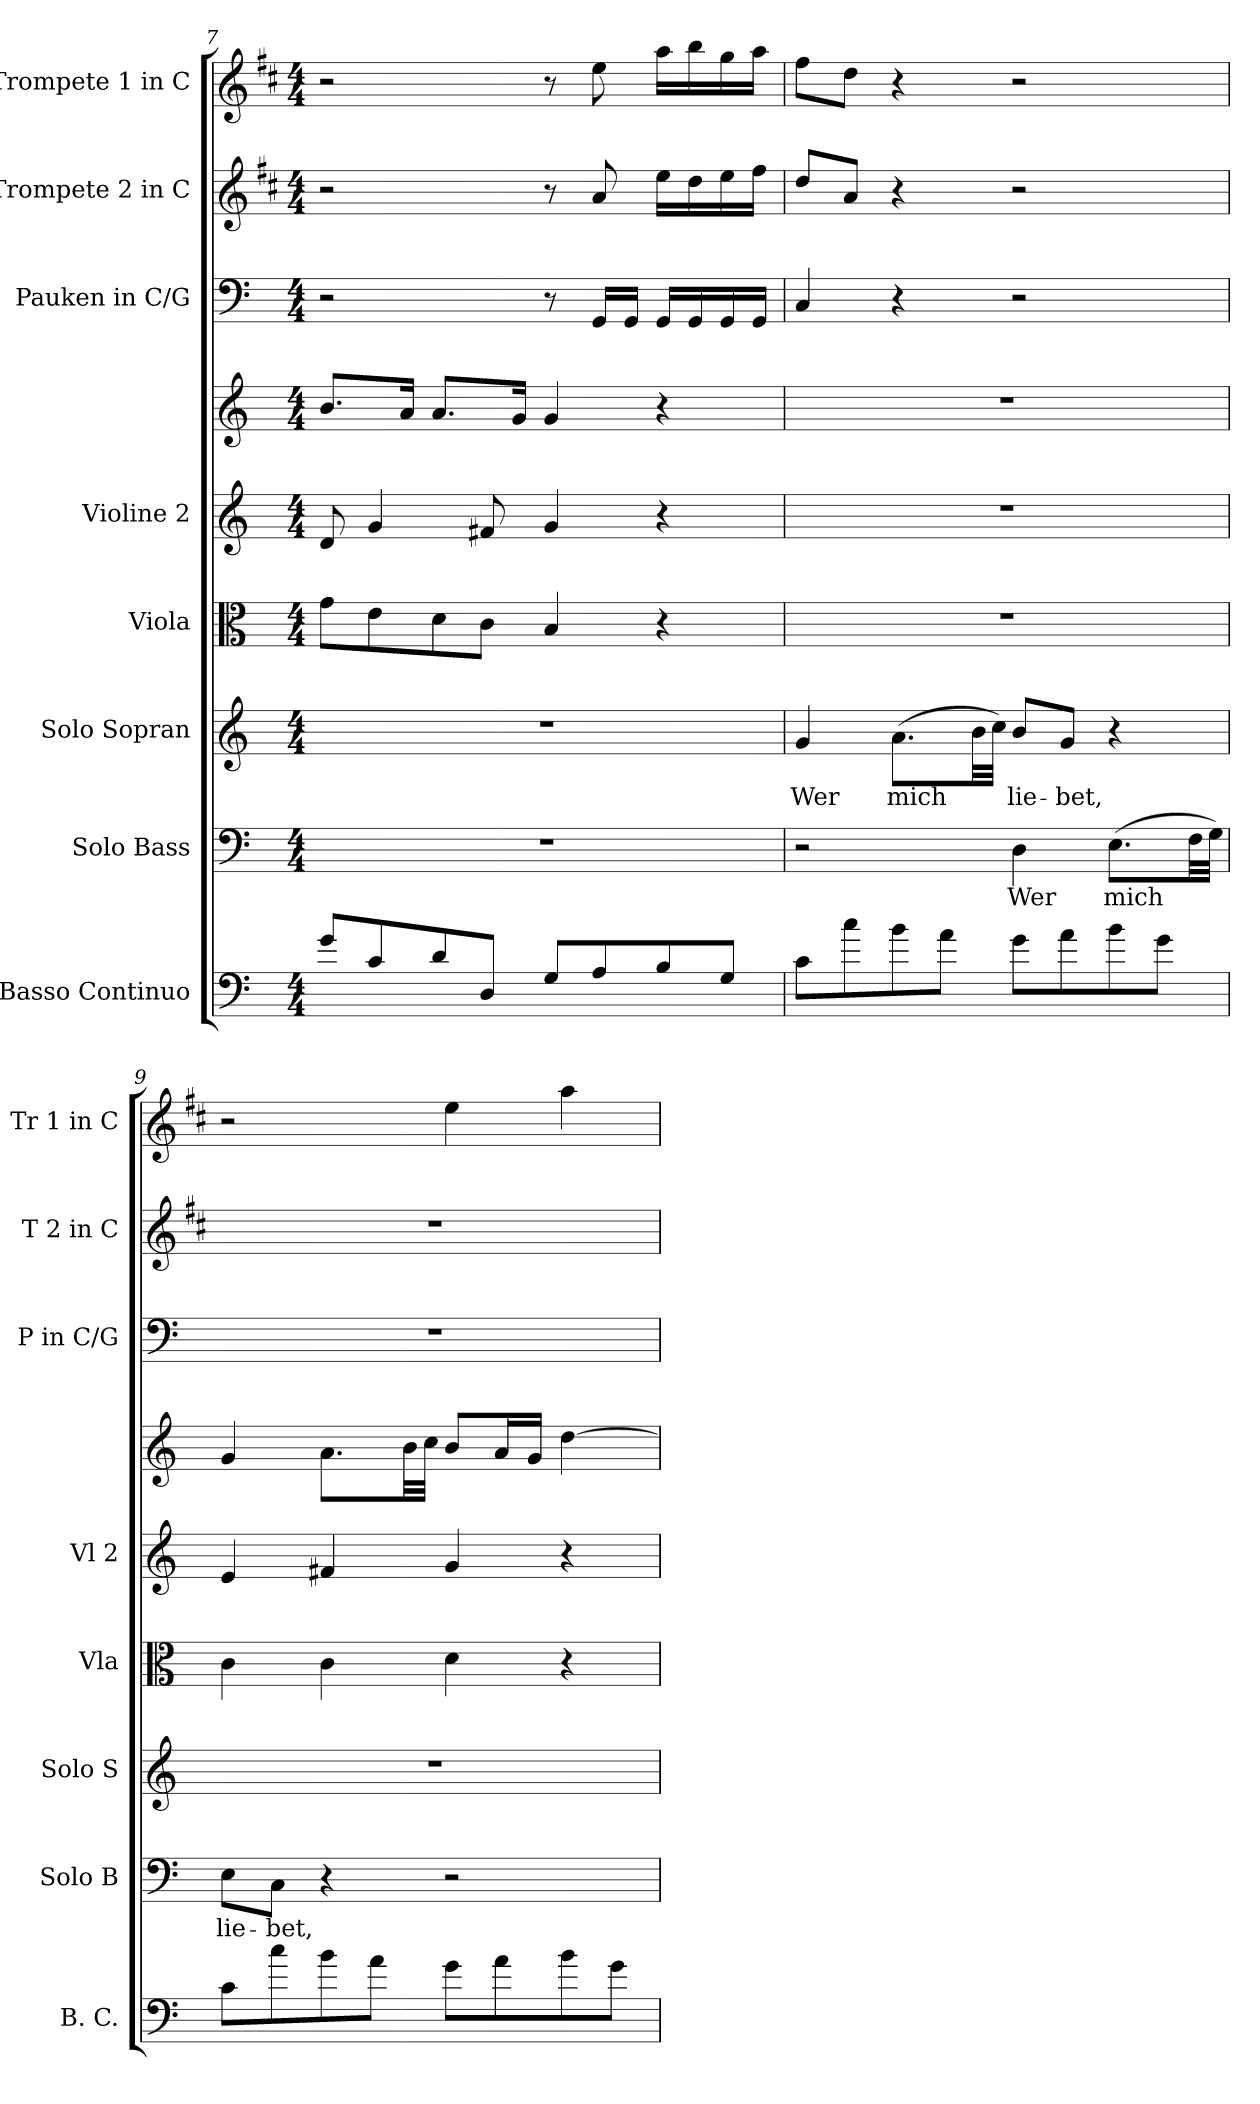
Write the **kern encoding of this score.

**kern	**kern	**text	**kern	**text	**kern	**kern	**kern	**kern	**kern	**kern
*part8	*part7	*part7	*part6	*part6	*part5	*part4	*part4	*part3	*part2	*part1
*staff9	*staff8	*staff8	*staff7	*staff7	*staff6	*staff5	*staff4	*staff3	*staff2	*staff1
*I"Basso Continuo	*I"Solo Bass	*	*I"Solo Sopran	*	*I"Viola	*I"Violine 2	*	*I"Pauken in C/G	*I"Trompete 2 in C	*I"Trompete 1 in C
*I'B. C.	*I'Solo B	*	*I'Solo S	*	*I'Vla	*I'Vl 2	*	*I'P in C/G	*I'T 2 in C	*I'Tr 1 in C
!!LO:PB:g=z
*clefF4	*clefF4	*	*clefG2	*	*clefC3	*clefG2	*clefG2	*clefF4	*clefG2	*clefG2
*ITrd7c12	*	*	*	*	*	*	*	*	*ITrd1c2	*ITrd1c2
*k[]	*k[]	*	*k[]	*	*k[]	*k[]	*k[]	*k[]	*k[]	*k[]
*M4/4	*M4/4	*	*M4/4	*	*M4/4	*M4/4	*M4/4	*M4/4	*M4/4	*M4/4
=7	=7	=7	=7	=7	=7	=7	=7	=7	=7	=7
8G/L	1r	.	1r	.	8g\L	8d/	8.b/L	2r	2r	2r
8C/	.	.	.	.	8e\	4g/	.	.	.	.
.	.	.	.	.	.	.	16a/Jk	.	.	.
8D/	.	.	.	.	8d\	.	8.a/L	.	.	.
8DD/J	.	.	.	.	8c\J	8f#X/	.	.	.	.
.	.	.	.	.	.	.	16g/Jk	.	.	.
8GG/L	.	.	.	.	4B/	4g/	4g/	8r	8r	8r
8AA/	.	.	.	.	.	.	.	16GG/LL	8g/	8dd\
.	.	.	.	.	.	.	.	16GG/JJ	.	.
8BB/	.	.	.	.	4r	4r	4r	16GG/LL	16dd\LL	16gg\LL
.	.	.	.	.	.	.	.	16GG/	16cc\	16aa\
8GG/J	.	.	.	.	.	.	.	16GG/	16dd\	16ff\
.	.	.	.	.	.	.	.	16GG/JJ	16ee\JJ	16gg\JJ
=8	=8	=8	=8	=8	=8	=8	=8	=8	=8	=8
!	!	!	!	!LO:LY:b	!	!	!	!	!	!
8C\L	2r	.	4g/	Wer	1r	1r	1r	4C/	8cc/L	8ee\L
8c\	.	.	.	.	.	.	.	.	8g/J	8cc\J
!	!	!	!	!LO:LY:b	!	!	!	!	!	!
8B\	.	.	(8.a\L	mich	.	.	.	4r	4r	4r
8A\J	.	.	.	.	.	.	.	.	.	.
.	.	.	32b\LL	.	.	.	.	.	.	.
.	.	.	32cc\JJJ)	.	.	.	.	.	.	.
!	!	!LO:LY:b	!	!LO:LY:b	!	!	!	!	!	!
8G\L	4D\	Wer	8b/L	lie-	.	.	.	2r	2r	2r
!	!	!	!	!LO:LY:b	!	!	!	!	!	!
8A\	.	.	8g/J	bet,	.	.	.	.	.	.
!	!	!LO:LY:b	!	!	!	!	!	!	!	!
8B\	(8.E\L	mich	4r	.	.	.	.	.	.	.
8G\J	.	.	.	.	.	.	.	.	.	.
.	32F\LL	.	.	.	.	.	.	.	.	.
.	32G\JJJ)	.	.	.	.	.	.	.	.	.
=9	=9	=9	=9	=9	=9	=9	=9	=9	=9	=9
!	!	!LO:LY:b	!	!	!	!	!	!	!	!
8C\L	8E\L	lie-	1r	.	4c\	4e/	4g/	1r	1r	2r
!	!	!LO:LY:b	!	!	!	!	!	!	!	!
8c\	8C\J	bet,	.	.	.	.	.	.	.	.
8B\	4r	.	.	.	4c\	4f#X/	8.a\L	.	.	.
8A\J	.	.	.	.	.	.	.	.	.	.
.	.	.	.	.	.	.	32b\LL	.	.	.
.	.	.	.	.	.	.	32cc\JJJ	.	.	.
8G\L	2r	.	.	.	4d\	4g/	8b/L	.	.	4dd\
8A\	.	.	.	.	.	.	16a/L	.	.	.
.	.	.	.	.	.	.	16g/JJ	.	.	.
8B\	.	.	.	.	4r	4r	[4dd\	.	.	4gg\
8G\J	.	.	.	.	.	.	.	.	.	.
=	=	=	=	=	=	=	=	=	=	=
*-	*-	*-	*-	*-	*-	*-	*-	*-	*-	*-
